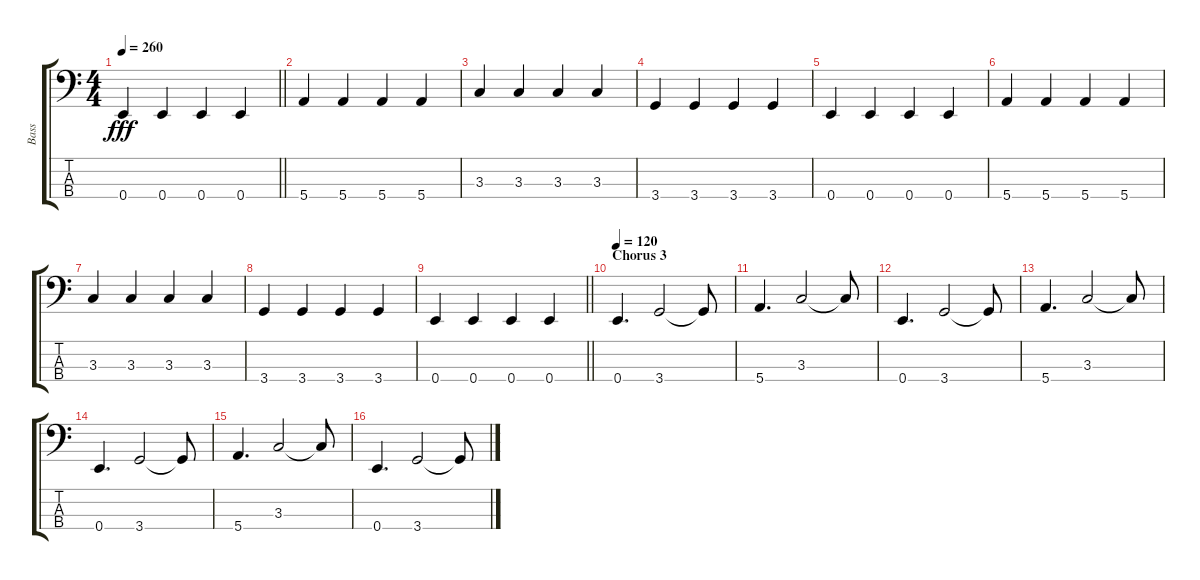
\track ("Bass" "Bass") {instrument electricbasspick}
\staff {score tabs}
\tuning (G2 D2 A1 E1) {hide}
\ts (4 4)
\tempo 260
\clef f4
\barLineRight lightlight
\ks c
0.4.4{dy fff} 0.4.4 0.4.4 0.4.4 |
5.4.4 5.4.4 5.4.4 5.4.4 |
3.3.4 3.3.4 3.3.4 3.3.4 |
3.4.4 3.4.4 3.4.4 3.4.4 |
0.4.4 0.4.4 0.4.4 0.4.4 |
5.4.4 5.4.4 5.4.4 5.4.4 |
3.3.4 3.3.4 3.3.4 3.3.4 |
3.4.4 3.4.4 3.4.4 3.4.4 |
\barLineRight lightlight
0.4.4 0.4.4 0.4.4 0.4.4 |
\section ("" "Chorus 3")
\tempo 120
0.4.4{d} 3.4.2 3.4{t}.8 |
5.4.4{d} 3.3.2 3.3{t}.8 |
0.4.4{d} 3.4.2 3.4{t}.8 |
5.4.4{d} 3.3.2 3.3{t}.8 |
0.4.4{d} 3.4.2 3.4{t}.8 |
5.4.4{d} 3.3.2 3.3{t}.8 |
0.4.4{d} 3.4.2 3.4{t}.8
